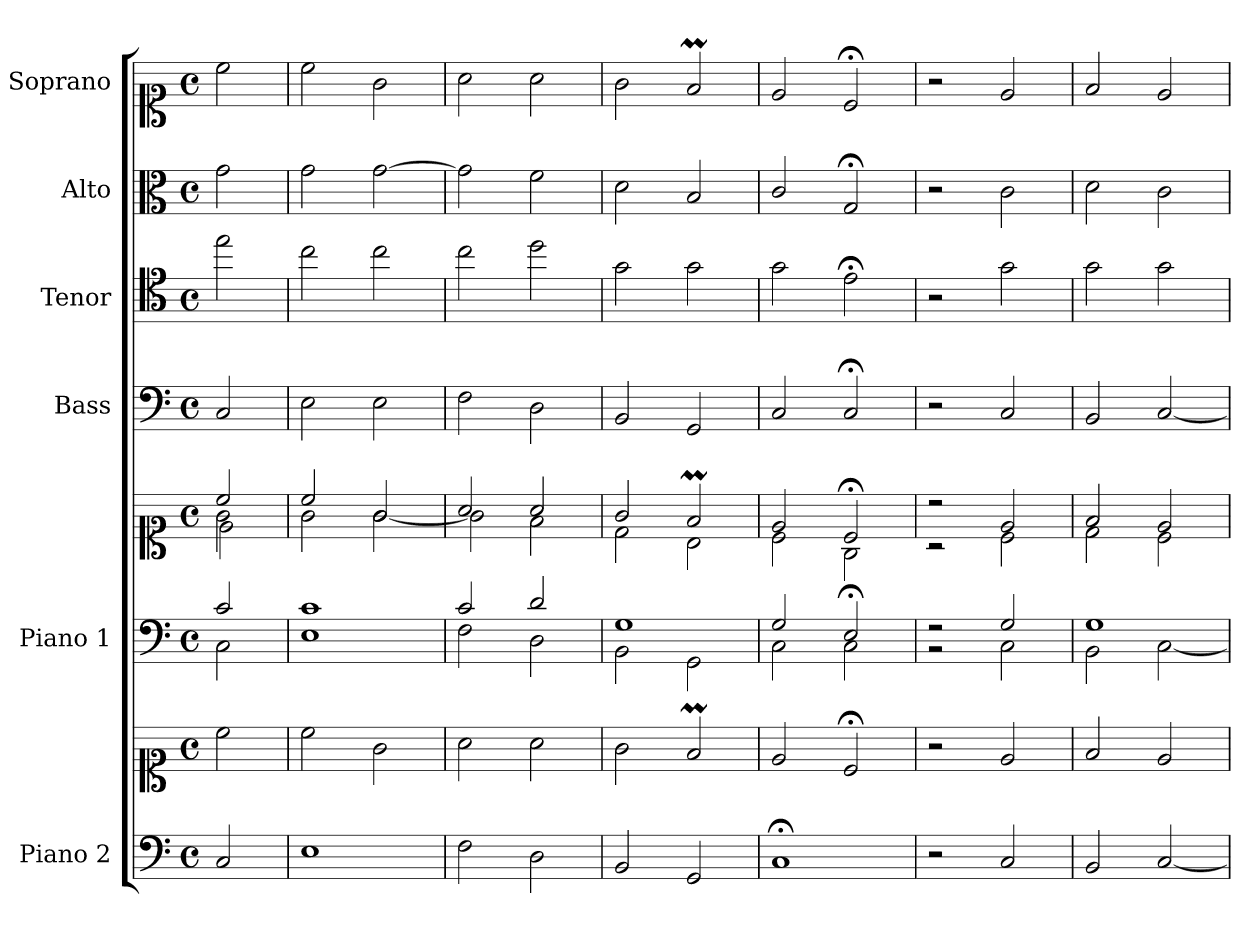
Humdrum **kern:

**kern	**kern	**kern	**kern	**kern	**kern	**kern	**kern
*part6	*part6	*part5	*part5	*part4	*part3	*part2	*part1
*staff8	*staff7	*staff6	*staff5	*staff4	*staff3	*staff2	*staff1
*I"Piano 2	*	*I"Piano 1	*	*I"Bass	*I"Tenor	*I"Alto	*I"Soprano
*I'Pno 2	*	*I'Pno 1	*	*I'B.	*I'T.	*I'A.	*I'S.
*clefF4	*clefC1	*clefF4	*clefC1	*clefF4	*clefC4	*clefC3	*clefC1
*	*	*	*	*	*ITrd7c12	*	*
*k[]	*k[]	*k[]	*k[]	*k[]	*k[]	*k[]	*k[]
*M4/4	*M4/4	*M4/4	*M4/4	*M4/4	*M4/4	*M4/4	*M4/4
*met(c)	*met(c)	*met(c)	*met(c)	*met(c)	*met(c)	*met(c)	*met(c)
=1	=1	=1	=1	=1	=1	=1	=1
*	*	*^	*^	*	*	*	*
*	*	*	*	*	*^	*	*	*	*
2C/	2cc\	2c/	2C\	2cc/	2g\	2e\	2C/	2e\	2g\	2cc\
*	*	*	*	*	*v	*v	*	*	*	*
=2	=2	=2	=2	=2	=2	=2	=2	=2	=2
1E\	2cc\	1c/	1E\	2cc/	2g\	2E\	2c\	2g\	2cc\
.	2g\	.	.	2g/	[<2g\	2E\	2c\	[>2g\	2g\
=3	=3	=3	=3	=3	=3	=3	=3	=3	=3
2F\	2a\	2c/	2F\	2a/	2g\]	2F\	2c\	2g\]	2a\
2D\	2a\	2d/	2D\	2a/	2f\	2D\	2d\	2f\	2a\
=4	=4	=4	=4	=4	=4	=4	=4	=4	=4
2BB/	2g\	1G/	2BB\	2g/	2d\	2BB/	2G\	2d\	2g\
2GG/	2fM/	.	2GG\	2fM/	2B\	2GG/	2G\	2B/	2fM/
=5	=5	=5	=5	=5	=5	=5	=5	=5	=5
1C;/	2e/	2G/	2C\	2e/	2c\	2C/	2G\	2c/	2e/
.	2c;</	2E;/	2C\	2c;</	2G\	2C;</	2E;<\	2G;</	2c;</
=6	=6	=6	=6	=6	=6	=6	=6	=6	=6
2r	2r	2r	2r	2r	2r	2r	2r	2r	2r
2C/	2e/	2G/	2C\	2e/	2c\	2C/	2G\	2c\	2e/
=7	=7	=7	=7	=7	=7	=7	=7	=7	=7
2BB/	2f/	1G/	2BB\	2f/	2d\	2BB/	2G\	2d\	2f/
[<2C/	2e/	.	[<2C\	2e/	2c\	[<2C/	2G\	2c\	2e/
*	*	*v	*v	*	*	*	*	*	*
*	*	*	*v	*v	*	*	*	*
=	=	=	=	=	=	=	=
*-	*-	*-	*-	*-	*-	*-	*-
